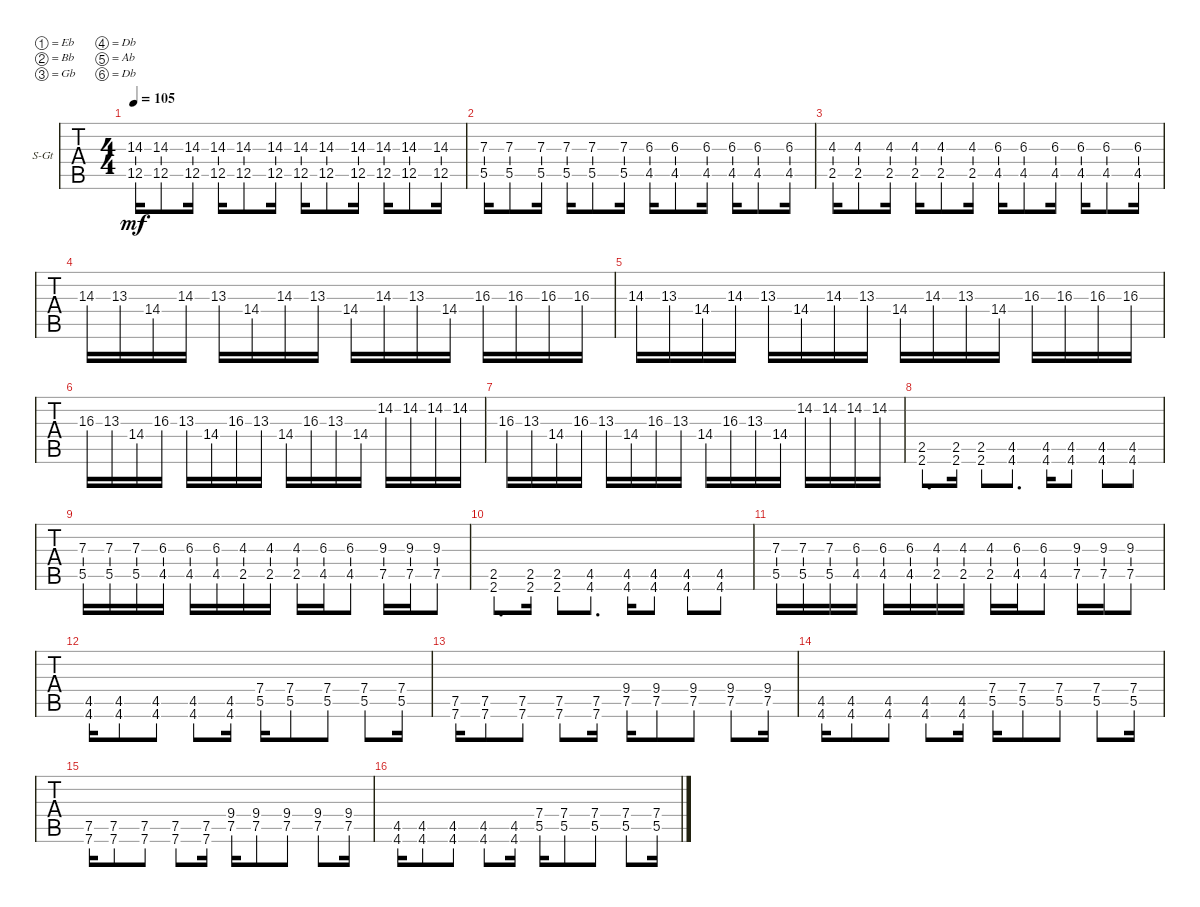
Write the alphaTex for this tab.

\defaultSystemsLayout 4
\bracketExtendMode groupsimilarinstruments
\firstSystemTrackNameOrientation horizontal
\otherSystemsTrackNameOrientation horizontal
\track ("Che Che Opa Ni ***" "S-Gt") {instrument acousticguitarsteel}
\staff {tabs}
\tuning (Eb4 Bb3 Gb3 Db3 Ab2 Db2)
\ts (4 4)
\tempo 105
\clef g2
\ks c
(12.5 14.3).16{dy mf} (12.5 14.3).8 (12.5 14.3).16 (12.5 14.3).16 (14.3 12.5).8 (12.5 14.3).16 (12.5 14.3).16 (14.3 12.5).8 (12.5 14.3).16 (12.5 14.3).16 (14.3 12.5).8 (12.5 14.3).16 |
(5.5 7.3).16 (5.5 7.3).8 (5.5 7.3).16 (5.5 7.3).16 (7.3 5.5).8 (5.5 7.3).16 (4.5 6.3).16 (6.3 4.5).8 (4.5 6.3).16 (4.5 6.3).16 (6.3 4.5).8 (4.5 6.3).16 |
(2.5 4.3).16 (2.5 4.3).8 (2.5 4.3).16 (2.5 4.3).16 (4.3 2.5).8 (2.5 4.3).16 (4.5 6.3).16 (6.3 4.5).8 (4.5 6.3).16 (4.5 6.3).16 (6.3 4.5).8 (4.5 6.3).16 |
14.3.16 13.3.16 14.4.16 14.3.16 13.3.16 14.4.16 14.3.16 13.3.16 14.4.16 14.3.16 13.3.16 14.4.16 16.3.16 16.3.16 16.3.16 16.3.16 |
14.3.16 13.3.16 14.4.16 14.3.16 13.3.16 14.4.16 14.3.16 13.3.16 14.4.16 14.3.16 13.3.16 14.4.16 16.3.16 16.3.16 16.3.16 16.3.16 |
16.3.16 13.3.16 14.4.16 16.3.16 13.3.16 14.4.16 16.3.16 13.3.16 14.4.16 16.3.16 13.3.16 14.4.16 14.2.16 14.2.16 14.2.16 14.2.16 |
16.3.16 13.3.16 14.4.16 16.3.16 13.3.16 14.4.16 16.3.16 13.3.16 14.4.16 16.3.16 13.3.16 14.4.16 14.2.16 14.2.16 14.2.16 14.2.16 |
(2.6 2.5).8{d} (2.6 2.5).16 (2.6 2.5).8 (4.6 4.5).8{d} (4.6 4.5).16 (4.6 4.5).8 (4.6 4.5).8 (4.5 4.6).8 |
(5.5 7.3).16 (7.3 5.5).16 (5.5 7.3).16 (4.5 6.3).16 (6.3 4.5).16 (6.3 4.5).16 (2.5 4.3).16 (2.5 4.3).16 (2.5 4.3).16 (4.5 6.3).16 (6.3 4.5).8 (7.5 9.3).16 (9.3 7.5).16 (9.3 7.5).8 |
(2.6 2.5).8{d} (2.6 2.5).16 (2.6 2.5).8 (4.6 4.5).8{d} (4.6 4.5).16 (4.6 4.5).8 (4.6 4.5).8 (4.5 4.6).8 |
(5.5 7.3).16 (7.3 5.5).16 (5.5 7.3).16 (4.5 6.3).16 (6.3 4.5).16 (6.3 4.5).16 (2.5 4.3).16 (2.5 4.3).16 (2.5 4.3).16 (4.5 6.3).16 (6.3 4.5).8 (7.5 9.3).16 (9.3 7.5).16 (9.3 7.5).8 |
(4.6 4.5).16 (4.6 4.5).8 (4.6 4.5).8 (4.6 4.5).8 (4.6 4.5).16 (5.5 7.4).16 (5.5 7.4).8 (5.5 7.4).8 (7.4 5.5).8 (5.5 7.4).16 |
(7.6 7.5).16 (7.6 7.5).8 (7.6 7.5).8 (7.6 7.5).8 (7.6 7.5).16 (7.5 9.4).16 (7.5 9.4).8 (7.5 9.4).8 (9.4 7.5).8 (7.5 9.4).16 |
(4.6 4.5).16 (4.6 4.5).8 (4.6 4.5).8 (4.6 4.5).8 (4.6 4.5).16 (5.5 7.4).16 (5.5 7.4).8 (5.5 7.4).8 (7.4 5.5).8 (5.5 7.4).16 |
(7.6 7.5).16 (7.6 7.5).8 (7.6 7.5).8 (7.6 7.5).8 (7.6 7.5).16 (7.5 9.4).16 (7.5 9.4).8 (7.5 9.4).8 (9.4 7.5).8 (7.5 9.4).16 |
(4.6 4.5).16 (4.6 4.5).8 (4.6 4.5).8 (4.6 4.5).8 (4.6 4.5).16 (5.5 7.4).16 (5.5 7.4).8 (5.5 7.4).8 (7.4 5.5).8 (5.5 7.4).16
